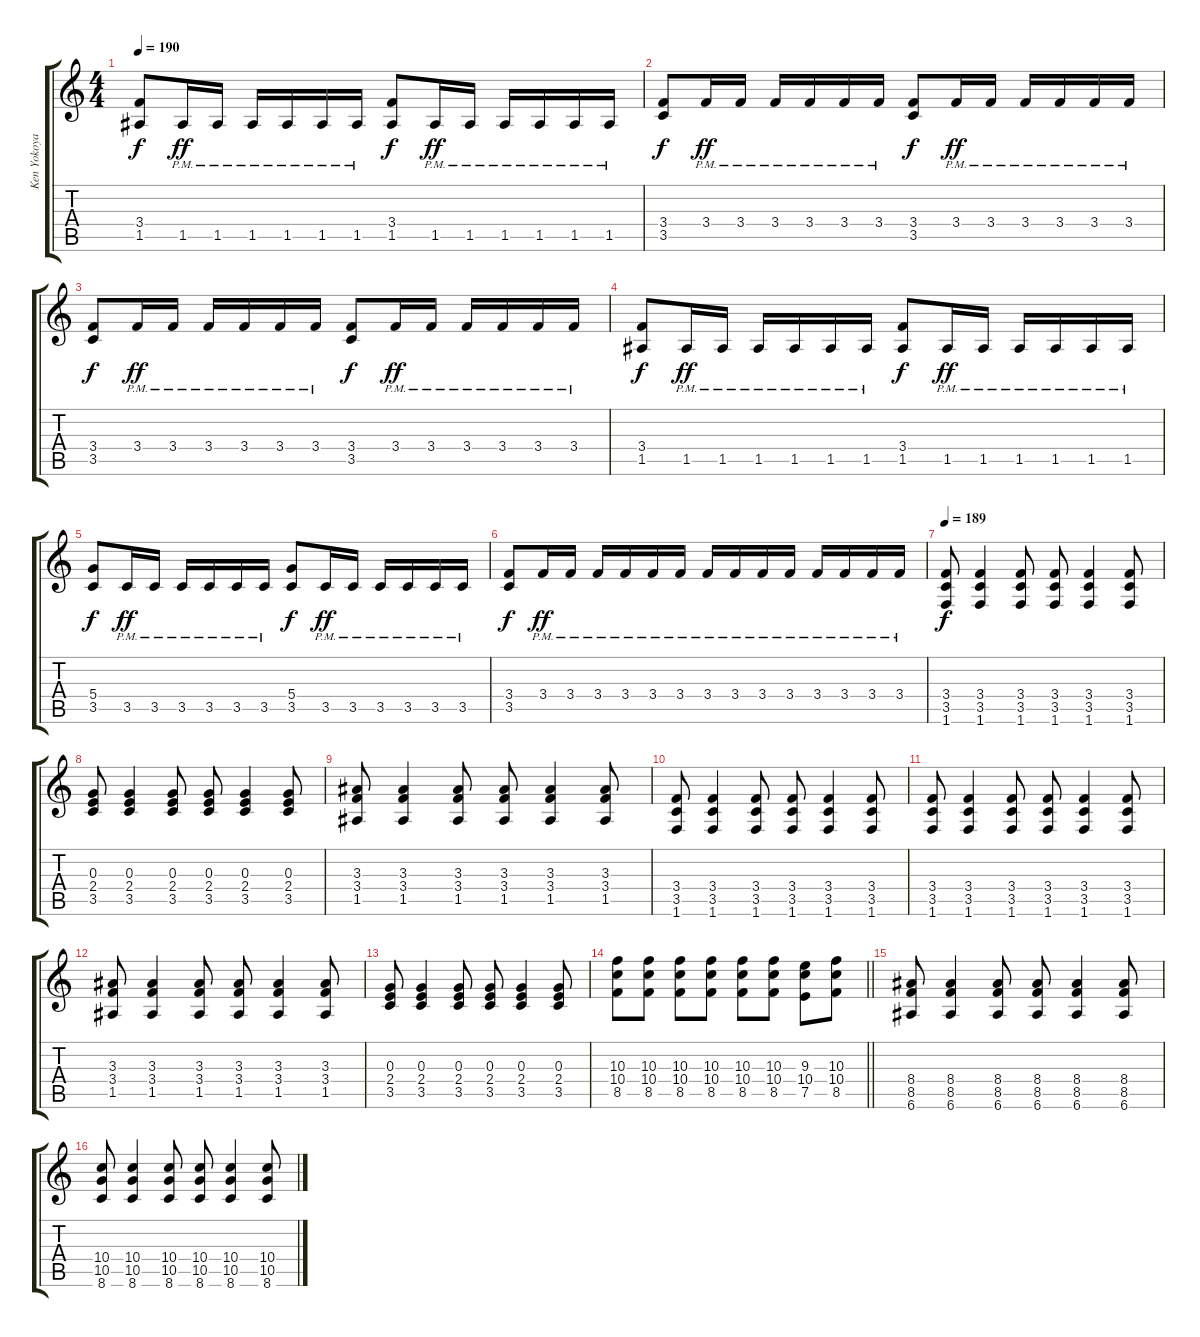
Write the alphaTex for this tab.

\track ("Ken Yokoyama" "Ken Yokoya") {instrument distortionguitar}
\staff {score tabs}
\tuning (E4 B3 G3 D3 A2 E2) {hide}
\ts (4 4)
\tempo 190
\clef g2
\ks c
(3.4 1.5).8{dy f} 1.5{pm}.16{dy ff} 1.5{pm}.16 1.5{pm}.16 1.5{pm}.16 1.5{pm}.16 1.5{pm}.16 (3.4 1.5).8{dy f} 1.5{pm}.16{dy ff} 1.5{pm}.16 1.5{pm}.16 1.5{pm}.16 1.5{pm}.16 1.5{pm}.16 |
(3.4 3.5).8{dy f} 3.4{pm}.16{dy ff} 3.4{pm}.16 3.4{pm}.16 3.4{pm}.16 3.4{pm}.16 3.4{pm}.16 (3.4 3.5).8{dy f} 3.4{pm}.16{dy ff} 3.4{pm}.16 3.4{pm}.16 3.4{pm}.16 3.4{pm}.16 3.4{pm}.16 |
(3.4 3.5).8{dy f} 3.4{pm}.16{dy ff} 3.4{pm}.16 3.4{pm}.16 3.4{pm}.16 3.4{pm}.16 3.4{pm}.16 (3.4 3.5).8{dy f} 3.4{pm}.16{dy ff} 3.4{pm}.16 3.4{pm}.16 3.4{pm}.16 3.4{pm}.16 3.4{pm}.16 |
(3.4 1.5).8{dy f} 1.5{pm}.16{dy ff} 1.5{pm}.16 1.5{pm}.16 1.5{pm}.16 1.5{pm}.16 1.5{pm}.16 (3.4 1.5).8{dy f} 1.5{pm}.16{dy ff} 1.5{pm}.16 1.5{pm}.16 1.5{pm}.16 1.5{pm}.16 1.5{pm}.16 |
(5.4 3.5).8{dy f} 3.5{pm}.16{dy ff} 3.5{pm}.16 3.5{pm}.16 3.5{pm}.16 3.5{pm}.16 3.5{pm}.16 (5.4 3.5).8{dy f} 3.5{pm}.16{dy ff} 3.5{pm}.16 3.5{pm}.16 3.5{pm}.16 3.5{pm}.16 3.5{pm}.16 |
(3.4 3.5).8{dy f} 3.4{pm}.16{dy ff} 3.4{pm}.16 3.4{pm}.16 3.4{pm}.16 3.4{pm}.16 3.4{pm}.16 3.4{pm}.16 3.4{pm}.16 3.4{pm}.16 3.4{pm}.16 3.4{pm}.16 3.4{pm}.16 3.4{pm}.16 3.4{pm}.16 |
\tempo 189
(3.4 3.5 1.6).8{dy f} (3.4 3.5 1.6).4 (3.4 3.5 1.6).8 (3.4 3.5 1.6).8 (3.4 3.5 1.6).4 (3.4 3.5 1.6).8 |
(0.3 2.4 3.5).8 (0.3 2.4 3.5).4 (0.3 2.4 3.5).8 (0.3 2.4 3.5).8 (0.3 2.4 3.5).4 (0.3 2.4 3.5).8 |
(3.3 3.4 1.5).8 (3.3 3.4 1.5).4 (3.3 3.4 1.5).8 (3.3 3.4 1.5).8 (3.3 3.4 1.5).4 (3.3 3.4 1.5).8 |
(3.4 3.5 1.6).8 (3.4 3.5 1.6).4 (3.4 3.5 1.6).8 (3.4 3.5 1.6).8 (3.4 3.5 1.6).4 (3.4 3.5 1.6).8 |
(3.4 3.5 1.6).8 (3.4 3.5 1.6).4 (3.4 3.5 1.6).8 (3.4 3.5 1.6).8 (3.4 3.5 1.6).4 (3.4 3.5 1.6).8 |
(3.3 3.4 1.5).8 (3.3 3.4 1.5).4 (3.3 3.4 1.5).8 (3.3 3.4 1.5).8 (3.3 3.4 1.5).4 (3.3 3.4 1.5).8 |
(0.3 2.4 3.5).8 (0.3 2.4 3.5).4 (0.3 2.4 3.5).8 (0.3 2.4 3.5).8 (0.3 2.4 3.5).4 (0.3 2.4 3.5).8 |
\barLineRight lightlight
(10.3 10.4 8.5).8 (10.3 10.4 8.5).8 (10.3 10.4 8.5).8 (10.3 10.4 8.5).8 (10.3 10.4 8.5).8 (10.3 10.4 8.5).8 (9.3 10.4 7.5).8 (10.3 10.4 8.5).8 |
\section ("" "")
(8.4 8.5 6.6).8 (8.4 8.5 6.6).4 (8.4 8.5 6.6).8 (8.4 8.5 6.6).8 (8.4 8.5 6.6).4 (8.4 8.5 6.6).8 |
(10.4 10.5 8.6).8 (10.4 10.5 8.6).4 (10.4 10.5 8.6).8 (10.4 10.5 8.6).8 (10.4 10.5 8.6).4 (10.4 10.5 8.6).8
